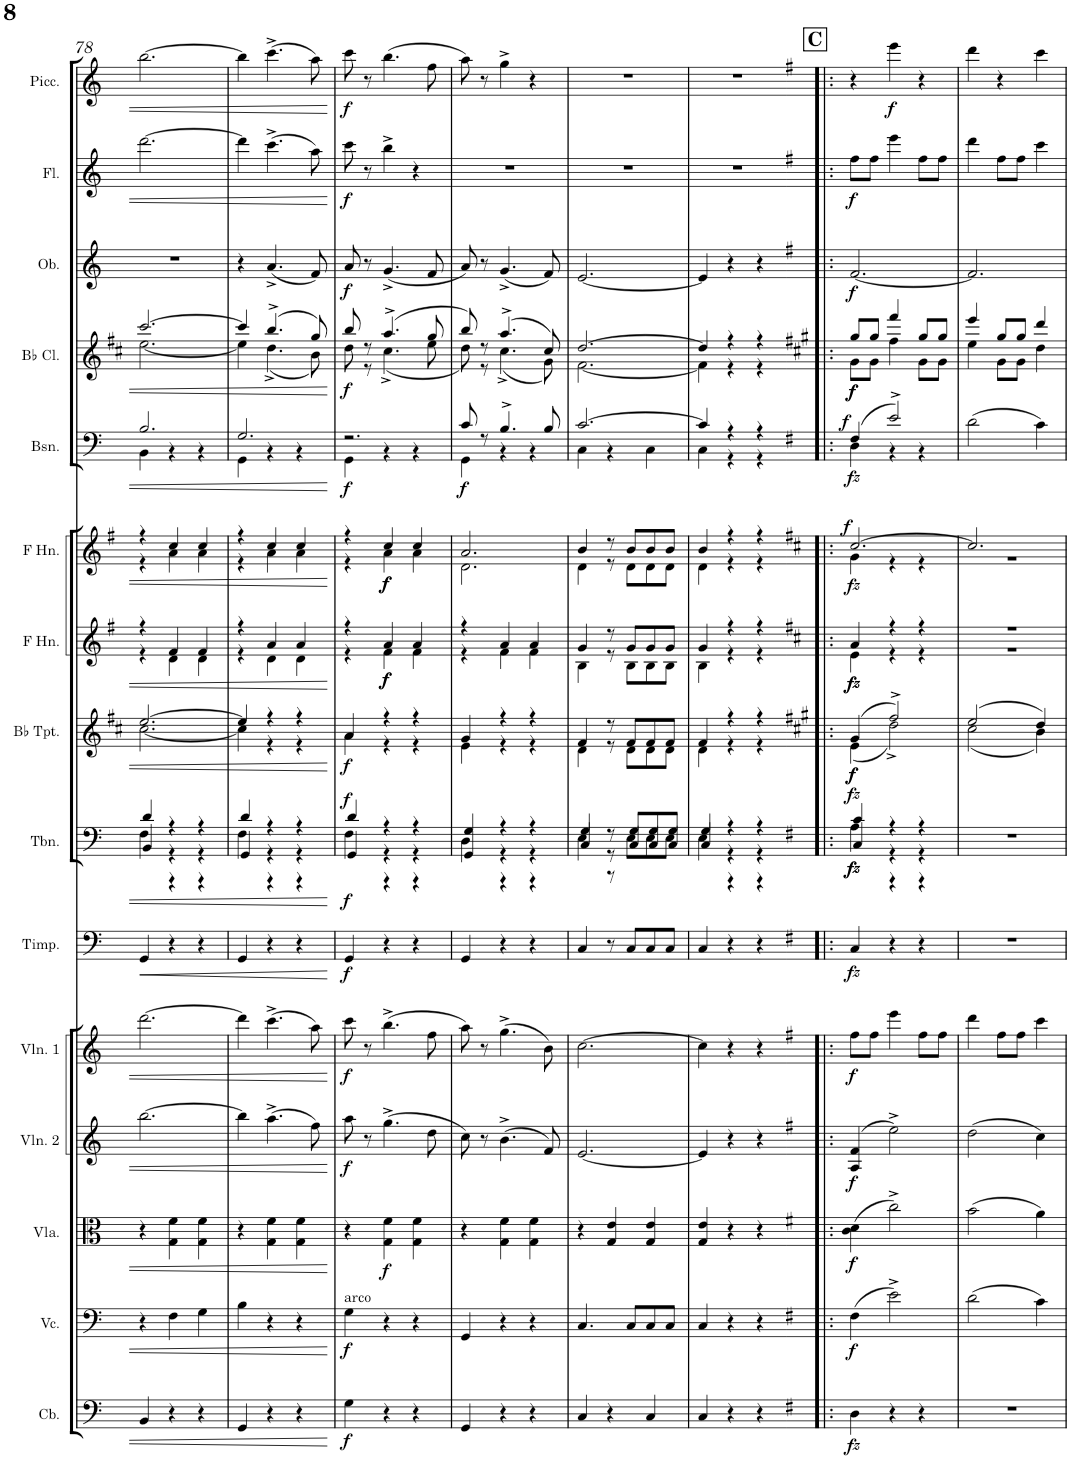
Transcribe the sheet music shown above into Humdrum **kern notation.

**kern	**dynam	**kern	**dynam	**kern	**dynam	**kern	**dynam	**kern	**dynam	**kern	**dynam	**kern	**dynam	**kern	**dynam	**kern	**dynam	**kern	**dynam	**kern	**dynam	**kern	**dynam	**kern	**dynam	**kern	**dynam	**kern	**dynam
*part15	*part15	*part14	*part14	*part13	*part13	*part12	*part12	*part11	*part11	*part10	*part10	*part9	*part9	*part8	*part8	*part7	*part7	*part6	*part6	*part5	*part5	*part4	*part4	*part3	*part3	*part2	*part2	*part1	*part1
*staff15	*staff15	*staff14	*staff14	*staff13	*staff13	*staff12	*staff12	*staff11	*staff11	*staff10	*staff10	*staff9	*staff9	*staff8	*staff8	*staff7	*staff7	*staff6	*staff6	*staff5	*staff5	*staff4	*staff4	*staff3	*staff3	*staff2	*staff2	*staff1	*staff1
*I"Contrabass	*	*I"Violoncello	*	*I"Viola	*	*I"Violin 2	*	*I"Violin 1	*	*I"Timpani	*	*I"Trombone	*	*I"Bb Trumpet	*	*I"Horn in F	*	*I"Horn in F	*	*I"Bassoon	*	*I"Bb Clarinet	*	*I"Oboe	*	*I"Flute	*	*I"Piccolo	*
*I'Cb.	*	*I'Vc.	*	*I'Vla.	*	*I'Vln. 2	*	*I'Vln. 1	*	*I'Timp.	*	*I'Tbn.	*	*I'Bb Tpt.	*	*	*	*	*	*I'Bsn.	*	*I'Bb Cl.	*	*I'Ob.	*	*I'Fl.	*	*I'Picc.	*
!!LO:PB:g=z
*clefF4	*	*clefF4	*	*clefC3	*	*clefG2	*	*clefG2	*	*clefF4	*	*clefF4	*	*clefG2	*	*clefG2	*	*clefG2	*	*clefF4	*	*clefG2	*	*clefG2	*	*clefG2	*	*clefG2	*
*Trd7c12	*	*	*	*	*	*	*	*	*	*	*	*	*	*Trd1c2	*	*Trd4c7	*	*Trd4c7	*	*	*	*Trd1c2	*	*	*	*	*	*Trd-7c-12	*
*k[]	*	*k[]	*	*k[]	*	*k[]	*	*k[]	*	*k[]	*	*k[]	*	*k[f#c#]	*	*k[f#]	*	*k[f#]	*	*k[]	*	*k[f#c#]	*	*k[]	*	*k[]	*	*k[]	*
*M3/4	*	*M3/4	*	*M3/4	*	*M3/4	*	*M3/4	*	*M3/4	*	*M3/4	*	*M3/4	*	*M3/4	*	*M3/4	*	*M3/4	*	*M3/4	*	*M3/4	*	*M3/4	*	*M3/4	*
=78	=78	=78	=78	=78	=78	=78	=78	=78	=78	=78	=78	=78	=78	=78	=78	=78	=78	=78	=78	=78	=78	=78	=78	=78	=78	=78	=78	=78	=78
!	!	!	!	!	!	!	!	!	!	!	!LO:HP:b	!	!	!	!	!	!	!	!	!	!	!	!	!	!	!	!	!	!
*	*	*	*	*	*	*	*	*	*	*	*	*^	*	*^	*	*^	*	*^	*	*^	*	*^	*	*	*	*	*	*	*
*	*	*	*	*	*	*	*	*	*	*	*	*	*^	*	*	*	*	*	*	*	*	*	*	*	*	*	*	*	*	*	*	*	*	*	*
4BB/	.	4r	.	4r	.	[2.bb\	.	[2.ddd\	.	4GG/	<	4d/	4F\	4BB/	.	[2.ee/	[2.cc#\	.	4r	4r	.	4r	4r	.	2.B/	4BB\	.	[2.ccc#/	[2.ee\	.	2.r	.	[2.ddd\	.	[2.bb\	.
4r	.	4F\	.	4G\ 4f\	.	.	.	.	.	4r	.	4r	4r	4r	.	.	.	.	4f#/	4d\	.	4cc/	4a\	.	.	4r	.	.	.	.	.	.	.	.	.	.
4r	.	4G\	.	4G\ 4f\	.	.	.	.	.	4r	.	4r	4r	4r	.	.	.	.	4f#/	4d\	.	4cc/	4a\	.	.	4r	.	.	.	.	.	.	.	.	.	.
=79	=79	=79	=79	=79	=79	=79	=79	=79	=79	=79	=79	=79	=79	=79	=79	=79	=79	=79	=79	=79	=79	=79	=79	=79	=79	=79	=79	=79	=79	=79	=79	=79	=79	=79	=79	=79
4GG/	.	4B\	.	4r	.	4bb\]	.	4ddd\]	.	4GG/	.	4d/	4F\	4GG/	.	4ee/]	4cc#\]	.	4r	4r	.	4r	4r	.	2.G/	4GG\	.	4ccc#/]	4ee\]	.	4r	.	4ddd\]	.	4bb\]	.
4r	.	4r	.	4G\ 4f\	.	(4.aa^\	.	(4.ccc^\	.	4r	.	4r	4r	4r	.	4r	4r	.	4a/	4d\	.	4cc/	4a\	.	.	4r	.	(4.bb^/	(4.dd^\	.	(4.a^/	.	(4.ccc^\	.	(4.ccc^\	.
4r	.	4r	.	4G\ 4f\	.	.	.	.	.	4r	.	4r	4r	4r	.	4r	4r	.	4a/	4d\	.	4cc/	4a\	.	.	4r	.	.	.	.	.	.	.	.	.	.
.	.	.	.	.	.	8ff\)	.	8aa\)	.	.	.	.	.	.	.	.	.	.	.	.	.	.	.	.	.	.	.	8gg/)	8b\)	.	8f/)	.	8aa\)	.	8aa\)	.
*	*	*	*	*	*	*	*	*	*	*	*	*v	*v	*v	*	*	*	*	*v	*v	*	*v	*v	*	*v	*v	*	*v	*v	*	*	*	*	*	*	*
*	*	*	*	*	*	*	*	*	*	*	*	*	*	*v	*v	*	*	*	*	*	*	*	*	*	*	*	*	*	*	*
.	.	.	.	.	.	.	.	.	.	.	[	.	.	.	.	.	.	.	.	.	.	.	.	.	.	.	.	.	.
=80	=80	=80	=80	=80	=80	=80	=80	=80	=80	=80	=80	=80	=80	=80	=80	=80	=80	=80	=80	=80	=80	=80	=80	=80	=80	=80	=80	=80	=80
*	*	*	*	*	*	*	*	*	*	*	*	*^	*	*^	*	*^	*	*^	*	*^	*	*^	*	*	*	*	*	*	*
*	*	*	*	*	*	*	*	*	*	*	*	*	*^	*	*	*	*	*	*	*	*	*	*	*	*	*	*	*	*	*	*	*	*	*	*
!	!	!LO:TX:a:t=arco	!	!	!	!	!	!	!	!	!	!	!	!	!	!	!	!	!	!	!	!	!	!	!	!	!	!	!	!	!	!	!	!	!	!
!	!LO:DY:b	!	!LO:DY:b	!	!	!	!LO:DY:b	!	!LO:DY:b	!	!LO:DY:b	!	!	!	!LO:DY:b	!	!	!	!	!	!	!	!	!	!	!	!	!	!	!	!	!	!	!	!	!
!	!	!	!	!	!	!	!	!	!	!	!	!	!	!	!LO:DY:n=1:a	!	!	!LO:DY:b	!	!	!	!	!	!	!	!	!LO:DY:b	!	!	!LO:DY:b	!	!LO:DY:b	!	!LO:DY:b	!	!LO:DY:b
4G\	f	4G\	f	4r	.	8aa\	f	8ccc\	f	4GG/	f	4d/	4F\	4GG/	f f	4a/	4a\	f	4r	4r	.	4r	4r	.	2.r	4GG\	f	8bb/	8dd\	f	8a/	f	8ccc\	f	8ccc\	f
.	.	.	.	.	.	8r	.	8r	.	.	.	.	.	.	.	.	.	.	.	.	.	.	.	.	.	.	.	8r	8r	.	8r	.	8r	.	8r	.
!	!	!	!	!	!LO:DY:b	!	!	!	!	!	!	!	!	!	!	!	!	!	!	!	!LO:DY:b	!	!	!	!	!	!	!	!	!	!	!	!	!	!	!
!	!	!	!	!	!	!	!	!	!	!	!	!	!	!	!	!	!	!	!	!	!LO:DY:n=1:b	!	!	!LO:DY:b	!	!	!	!	!	!	!	!	!	!	!	!
!	!	!	!	!	!	!	!	!	!	!	!	!	!	!	!	!	!	!	!	!	!	!	!	!LO:DY:n=1:b	!	!	!	!	!	!	!	!	!	!	!	!
4r	.	4r	.	4G\ 4f\	f	(4.gg^\	.	(4.bb^\	.	4r	.	4r	4r	4r	.	4r	4r	.	4a/	4f#\	f f	4cc/	4a\	f f	.	4r	.	(4.aa^/	(4.cc#^\	.	(4.g^/	.	4bb^\	.	(4.bb\	.
4r	.	4r	.	4G\ 4f\	.	.	.	.	.	4r	.	4r	4r	4r	.	4r	4r	.	4a/	4f#\	.	4cc/	4a\	.	.	4r	.	.	.	.	.	.	4r	.	.	.
.	.	.	.	.	.	8dd\	.	8ff\	.	.	.	.	.	.	.	.	.	.	.	.	.	.	.	.	.	.	.	8gg/	8ee\	.	8f/	.	.	.	8ff\	.
=81	=81	=81	=81	=81	=81	=81	=81	=81	=81	=81	=81	=81	=81	=81	=81	=81	=81	=81	=81	=81	=81	=81	=81	=81	=81	=81	=81	=81	=81	=81	=81	=81	=81	=81	=81	=81
!	!	!	!	!	!	!	!	!	!	!	!	!	!	!	!	!	!	!	!	!	!	!	!	!	!	!	!LO:DY:b	!	!	!	!	!	!	!	!	!
4GG/	.	4GG/	.	4r	.	8cc\)	.	8aa\)	.	4GG/	.	4G/	4D\	4GG/	.	4g/	4e\	.	4r	4r	.	2.a/	2.d\	.	8c/	4GG\	f	8bb/)	8dd\)	.	8a/)	.	2.r	.	8aa\)	.
.	.	.	.	.	.	8r	.	8r	.	.	.	.	.	.	.	.	.	.	.	.	.	.	.	.	8r	.	.	8r	8r	.	8r	.	.	.	8r	.
4r	.	4r	.	4G\ 4f\	.	(4.b^\	.	(4.gg^\	.	4r	.	4r	4r	4r	.	4r	4r	.	4a/	4f#\	.	.	.	.	4.B^/	4r	.	(4.aa^/	(4.cc#^\	.	(4.g^/	.	.	.	4gg^\	.
4r	.	4r	.	4G\ 4f\	.	.	.	.	.	4r	.	4r	4r	4r	.	4r	4r	.	4a/	4f#\	.	.	.	.	.	4r	.	.	.	.	.	.	.	.	4r	.
.	.	.	.	.	.	8f/)	.	8b\)	.	.	.	.	.	.	.	.	.	.	.	.	.	.	.	.	8B/	.	.	8cc#/)	8g\)	.	8f/)	.	.	.	.	.
=82	=82	=82	=82	=82	=82	=82	=82	=82	=82	=82	=82	=82	=82	=82	=82	=82	=82	=82	=82	=82	=82	=82	=82	=82	=82	=82	=82	=82	=82	=82	=82	=82	=82	=82	=82	=82
4C/	.	4.C/	.	4r	.	[2.e/	.	[2.cc\	.	4C/	.	4G/	4E\	4C/	.	4f#/	4d\	.	4g/	4B\	.	4b/	4d\	.	[2.c/	4C\	.	[2.dd/	[2.f#\	.	[2.e/	.	2.r	.	2.r	.
4r	.	.	.	4G/ 4e/	.	.	.	.	.	8r	.	8r	8r	8r	.	8r	8r	.	8r	8r	.	8r	8r	.	.	4r	.	.	.	.	.	.	.	.	.	.
.	.	8C/L	.	.	.	.	.	.	.	8C/L	.	8G/L	8E\L	8C/L	.	8f#/L	8d\L	.	8g/L	8B\L	.	8b/L	8d\L	.	.	.	.	.	.	.	.	.	.	.	.	.
4C/	.	8C/	.	4G/ 4e/	.	.	.	.	.	8C/	.	8G/	8E\	8C/	.	8f#/	8d\	.	8g/	8B\	.	8b/	8d\	.	.	4C\	.	.	.	.	.	.	.	.	.	.
.	.	8C/J	.	.	.	.	.	.	.	8C/J	.	8G/J	8E\J	8C/J	.	8f#/J	8d\J	.	8g/J	8B\J	.	8b/J	8d\J	.	.	.	.	.	.	.	.	.	.	.	.	.
=83	=83	=83	=83	=83	=83	=83	=83	=83	=83	=83	=83	=83	=83	=83	=83	=83	=83	=83	=83	=83	=83	=83	=83	=83	=83	=83	=83	=83	=83	=83	=83	=83	=83	=83	=83	=83
4C/	.	4C/	.	4G/ 4e/	.	4e/]	.	4cc\]	.	4C/	.	4G/	4E\	4C/	.	4f#/	4d\	.	4g/	4B\	.	4b/	4d\	.	4c/]	4C\	.	4dd/]	4f#\]	.	4e/]	.	2.r	.	2.r	.
4r	.	4r	.	4r	.	4r	.	4r	.	4r	.	4r	4r	4r	.	4r	4r	.	4r	4r	.	4r	4r	.	4r	4r	.	4r	4r	.	4r	.	.	.	.	.
4r	.	4r	.	4r	.	4r	.	4r	.	4r	.	4r	4r	4r	.	4r	4r	.	4r	4r	.	4r	4r	.	4r	4r	.	4r	4r	.	4r	.	.	.	.	.
!!LO:REH:place=s1:a:B:cj:fs=14:t=C
=84!|:	=84!|:	=84!|:	=84!|:	=84!|:	=84!|:	=84!|:	=84!|:	=84!|:	=84!|:	=84!|:	=84!|:	=84!|:	=84!|:	=84!|:	=84!|:	=84!|:	=84!|:	=84!|:	=84!|:	=84!|:	=84!|:	=84!|:	=84!|:	=84!|:	=84!|:	=84!|:	=84!|:	=84!|:	=84!|:	=84!|:	=84!|:	=84!|:	=84!|:	=84!|:	=84!|:	=84!|:
*k[f#]	*	*k[f#]	*	*k[f#]	*	*k[f#]	*	*k[f#]	*	*k[f#]	*	*k[f#]	*	*	*	*k[f#c#g#]	*	*	*k[f#c#]	*	*	*k[f#c#]	*	*	*k[f#]	*	*	*k[f#c#g#]	*	*	*k[f#]	*	*k[f#]	*	*k[f#]	*
!	!LO:DY:b	!	!LO:DY:b	!	!LO:DY:b	!	!LO:DY:b	!	!LO:DY:b	!	!LO:DY:b	!	!	!	!LO:DY:b	!	!	!	!	!	!	!	!	!	!	!	!	!	!	!	!	!	!	!	!	!
!	!	!	!	!	!	!	!	!	!	!	!	!	!	!	!LO:DY:n=1:b	!	!	!	!	!	!	!	!	!	!	!	!	!	!	!	!	!	!	!	!	!
!	!	!	!	!	!	!	!	!	!	!	!	!	!	!	!LO:DY:n=2:a	!	!	!LO:DY:b	!	!	!	!	!	!	!	!	!	!	!	!	!	!	!	!	!	!
!	!	!	!	!	!	!	!	!	!	!	!	!	!	!	!	!	!	!LO:DY:n=1:b	!	!	!LO:DY:b	!	!	!	!	!	!	!	!	!	!	!	!	!	!	!
!	!	!	!	!	!	!	!	!	!	!	!	!	!	!	!	!	!	!	!	!	!LO:DY:n=1:b	!	!	!LO:DY:b	!	!	!	!	!	!	!	!	!	!	!	!
!	!	!	!	!	!	!	!	!	!	!	!	!	!	!	!	!	!	!	!	!	!	!	!	!LO:DY:n=1:b	!	!	!LO:DY:a	!	!	!	!	!	!	!	!	!
!	!	!	!	!	!	!	!	!	!	!	!	!	!	!	!	!	!	!	!	!	!	!	!	!	!	!	!LO:DY:n=1:b	!	!	!LO:DY:b	!	!	!	!	!	!
!	!	!	!	!	!	!	!	!	!	!	!	!	!	!	!	!	!	!	!	!	!	!	!	!	!	!	!	!	!	!LO:DY:n=1:b	!	!LO:DY:b	!	!LO:DY:b	!	!
4D\	fz	(4F#\	f	(4c\ 4d\	f	(4A/ 4f#/	f	8ff#\L	f	4C/	fz	4c/	4A\	4C/	fz fz fz	(4g#/	(4e\	f f	4a/	4e\	fz fz	[2.cc#/	4g\	f fz	(4F#/	4D\	f fz	8gg#/L	8g#\L	f f	[2.f#/	f	8ff#\L	f	4r	.
.	.	.	.	.	.	.	.	8ff#\J	.	.	.	.	.	.	.	.	.	.	.	.	.	.	.	.	.	.	.	8gg#/J	8g#\J	.	.	.	8ff#\J	.	.	.
!	!	!	!	!	!	!	!	!	!	!	!	!	!	!	!	!	!	!	!	!	!	!	!	!	!	!	!	!	!	!	!	!	!	!	!	!LO:DY:b
4r	.	2e^\)	.	2cc^\)	.	2ee^\)	.	4eee\	.	4r	.	4r	4r	4r	.	2ff#^/)	2dd^\)	.	4r	4r	.	.	4r	.	2e^/)	4r	.	4fff#/	4ff#\	.	.	.	4eee\	.	4eee\	f
4r	.	.	.	.	.	.	.	8ff#\L	.	4r	.	4r	4r	4r	.	.	.	.	4r	4r	.	.	4r	.	.	4r	.	8gg#/L	8g#\L	.	.	.	8ff#\L	.	4r	.
.	.	.	.	.	.	.	.	8ff#\J	.	.	.	.	.	.	.	.	.	.	.	.	.	.	.	.	.	.	.	8gg#/J	8g#\J	.	.	.	8ff#\J	.	.	.
*	*	*	*	*	*	*	*	*	*	*	*	*v	*v	*v	*	*	*	*	*	*	*	*	*	*	*v	*v	*	*	*	*	*	*	*	*	*	*
=85	=85	=85	=85	=85	=85	=85	=85	=85	=85	=85	=85	=85	=85	=85	=85	=85	=85	=85	=85	=85	=85	=85	=85	=85	=85	=85	=85	=85	=85	=85	=85	=85	=85
2.r	.	(2d\	.	(2b\	.	(2dd\	.	4ddd\	.	2.r	.	2.r	.	(2ee/	(2cc#\	.	2.r	2.r	.	2.cc#/]	2.r	.	(2d\	.	4eee/	4ee\	.	2.f#/]	.	4ddd\	.	4ddd\	.
.	.	.	.	.	.	.	.	8ff#\L	.	.	.	.	.	.	.	.	.	.	.	.	.	.	.	.	8gg#/L	8g#\L	.	.	.	8ff#\L	.	4r	.
.	.	.	.	.	.	.	.	8ff#\J	.	.	.	.	.	.	.	.	.	.	.	.	.	.	.	.	8gg#/J	8g#\J	.	.	.	8ff#\J	.	.	.
.	.	4c\)	.	4a\)	.	4cc\)	.	4ccc\	.	.	.	.	.	4dd/)	4b\)	.	.	.	.	.	.	.	4c\)	.	4ddd/	4dd\	.	.	.	4ccc\	.	4ccc\	.
*	*	*	*	*	*	*	*	*	*	*	*	*	*	*v	*v	*	*	*	*	*v	*v	*	*	*	*v	*v	*	*	*	*	*	*	*
*	*	*	*	*	*	*	*	*	*	*	*	*	*	*	*	*v	*v	*	*	*	*	*	*	*	*	*	*	*	*	*
=	=	=	=	=	=	=	=	=	=	=	=	=	=	=	=	=	=	=	=	=	=	=	=	=	=	=	=	=	=
*-	*-	*-	*-	*-	*-	*-	*-	*-	*-	*-	*-	*-	*-	*-	*-	*-	*-	*-	*-	*-	*-	*-	*-	*-	*-	*-	*-	*-	*-
